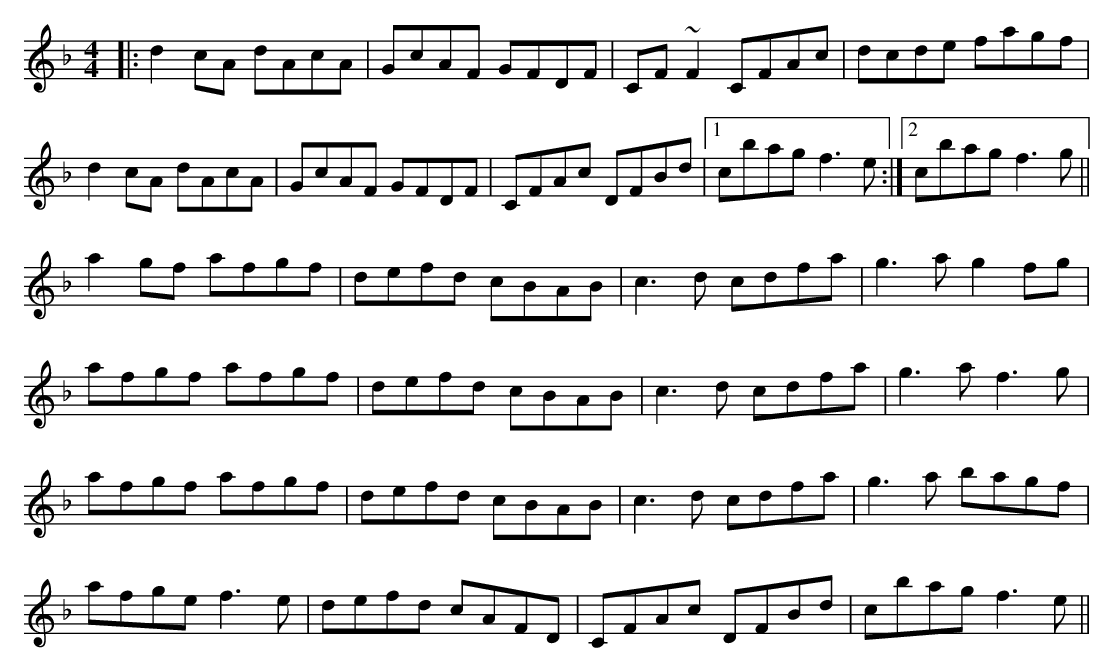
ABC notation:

X:1
M:4/4
K:F
|:d2cA dAcA|GcAF GFDF|CF~F2 CFAc|dcde fagf|
d2cA dAcA|GcAF GFDF|CFAc DFBd|1 cbag f3e:|2 cbag f3g||
a2gf afgf|defd cBAB|c3d cdfa|g3a g2fg|
afgf afgf|defd cBAB|c3d cdfa|g3a f3g|
afgf afgf|defd cBAB|c3d cdfa|g3a bagf|
afge f3e|defd cAFD|CFAc DFBd|cbag f3e||
